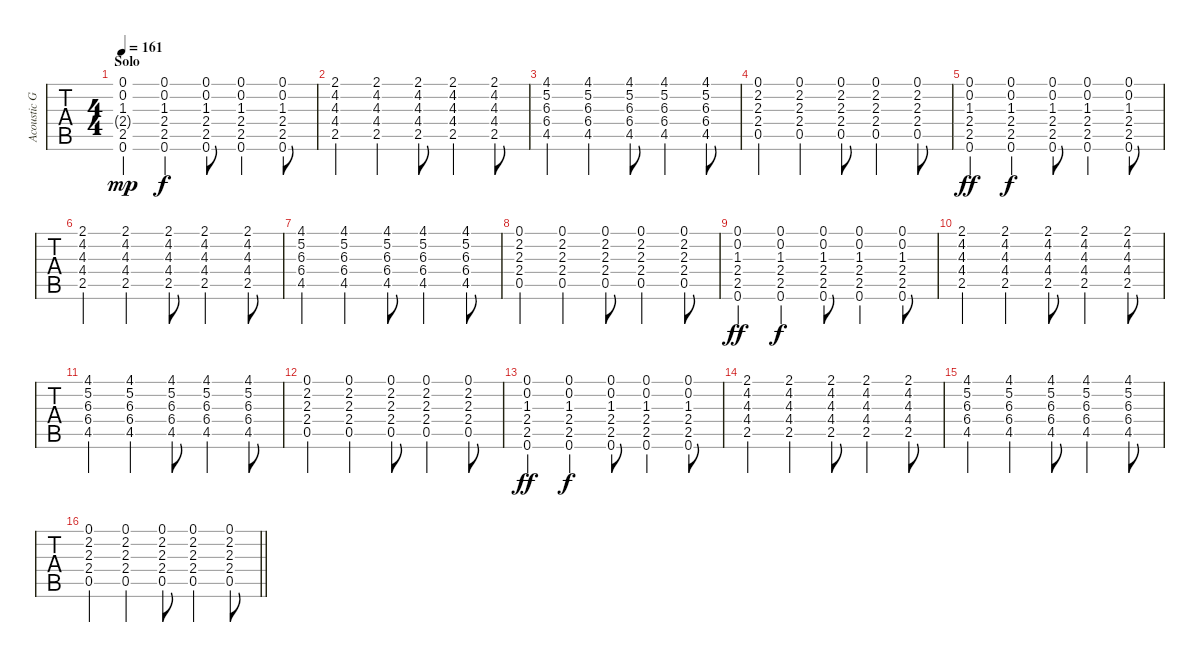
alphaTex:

\track ("Acoustic Guitar" "Acoustic G") {instrument electricguitarclean}
\staff {tabs}
\tuning (E4 B3 G3 D3 A2 E2) {hide}
\ts (4 4)
\section ("" "Solo")
\tempo 161
\clef g2
\ks e
(0.1 0.2 1.3 2.4{g} 2.5 0.6).4{dy mp} (0.1 0.2 1.3 2.4 2.5 0.6).4{dy f} (0.1 0.2 1.3 2.4 2.5 0.6).8 (0.1 0.2 1.3 2.4 2.5 0.6).4 (0.1 0.2 1.3 2.4 2.5 0.6).8 |
(2.1 4.2 4.3 4.4 2.5).4 (2.1 4.2 4.3 4.4 2.5).4 (2.1 4.2 4.3 4.4 2.5).8 (2.1 4.2 4.3 4.4 2.5).4 (2.1 4.2 4.3 4.4 2.5).8 |
(4.1 5.2 6.3 6.4 4.5).4 (4.1 5.2 6.3 6.4 4.5).4 (4.1 5.2 6.3 6.4 4.5).8 (4.1 5.2 6.3 6.4 4.5).4 (4.1 5.2 6.3 6.4 4.5).8 |
(0.1 2.2 2.3 2.4 0.5).4 (0.1 2.2 2.3 2.4 0.5).4 (0.1 2.2 2.3 2.4 0.5).8 (0.1 2.2 2.3 2.4 0.5).4 (0.1 2.2 2.3 2.4 0.5).8 |
(0.1 0.2 1.3 2.4 2.5 0.6).4{dy ff} (0.1 0.2 1.3 2.4 2.5 0.6).4{dy f} (0.1 0.2 1.3 2.4 2.5 0.6).8 (0.1 0.2 1.3 2.4 2.5 0.6).4 (0.1 0.2 1.3 2.4 2.5 0.6).8 |
(2.1 4.2 4.3 4.4 2.5).4 (2.1 4.2 4.3 4.4 2.5).4 (2.1 4.2 4.3 4.4 2.5).8 (2.1 4.2 4.3 4.4 2.5).4 (2.1 4.2 4.3 4.4 2.5).8 |
(4.1 5.2 6.3 6.4 4.5).4 (4.1 5.2 6.3 6.4 4.5).4 (4.1 5.2 6.3 6.4 4.5).8 (4.1 5.2 6.3 6.4 4.5).4 (4.1 5.2 6.3 6.4 4.5).8 |
(0.1 2.2 2.3 2.4 0.5).4 (0.1 2.2 2.3 2.4 0.5).4 (0.1 2.2 2.3 2.4 0.5).8 (0.1 2.2 2.3 2.4 0.5).4 (0.1 2.2 2.3 2.4 0.5).8 |
(0.1 0.2 1.3 2.4 2.5 0.6).4{dy ff} (0.1 0.2 1.3 2.4 2.5 0.6).4{dy f} (0.1 0.2 1.3 2.4 2.5 0.6).8 (0.1 0.2 1.3 2.4 2.5 0.6).4 (0.1 0.2 1.3 2.4 2.5 0.6).8 |
(2.1 4.2 4.3 4.4 2.5).4 (2.1 4.2 4.3 4.4 2.5).4 (2.1 4.2 4.3 4.4 2.5).8 (2.1 4.2 4.3 4.4 2.5).4 (2.1 4.2 4.3 4.4 2.5).8 |
(4.1 5.2 6.3 6.4 4.5).4 (4.1 5.2 6.3 6.4 4.5).4 (4.1 5.2 6.3 6.4 4.5).8 (4.1 5.2 6.3 6.4 4.5).4 (4.1 5.2 6.3 6.4 4.5).8 |
(0.1 2.2 2.3 2.4 0.5).4 (0.1 2.2 2.3 2.4 0.5).4 (0.1 2.2 2.3 2.4 0.5).8 (0.1 2.2 2.3 2.4 0.5).4 (0.1 2.2 2.3 2.4 0.5).8 |
(0.1 0.2 1.3 2.4 2.5 0.6).4{dy ff} (0.1 0.2 1.3 2.4 2.5 0.6).4{dy f} (0.1 0.2 1.3 2.4 2.5 0.6).8 (0.1 0.2 1.3 2.4 2.5 0.6).4 (0.1 0.2 1.3 2.4 2.5 0.6).8 |
(2.1 4.2 4.3 4.4 2.5).4 (2.1 4.2 4.3 4.4 2.5).4 (2.1 4.2 4.3 4.4 2.5).8 (2.1 4.2 4.3 4.4 2.5).4 (2.1 4.2 4.3 4.4 2.5).8 |
(4.1 5.2 6.3 6.4 4.5).4 (4.1 5.2 6.3 6.4 4.5).4 (4.1 5.2 6.3 6.4 4.5).8 (4.1 5.2 6.3 6.4 4.5).4 (4.1 5.2 6.3 6.4 4.5).8 |
\barLineRight lightlight
(0.1 2.2 2.3 2.4 0.5).4 (0.1 2.2 2.3 2.4 0.5).4 (0.1 2.2 2.3 2.4 0.5).8 (0.1 2.2 2.3 2.4 0.5).4 (0.1 2.2 2.3 2.4 0.5).8
